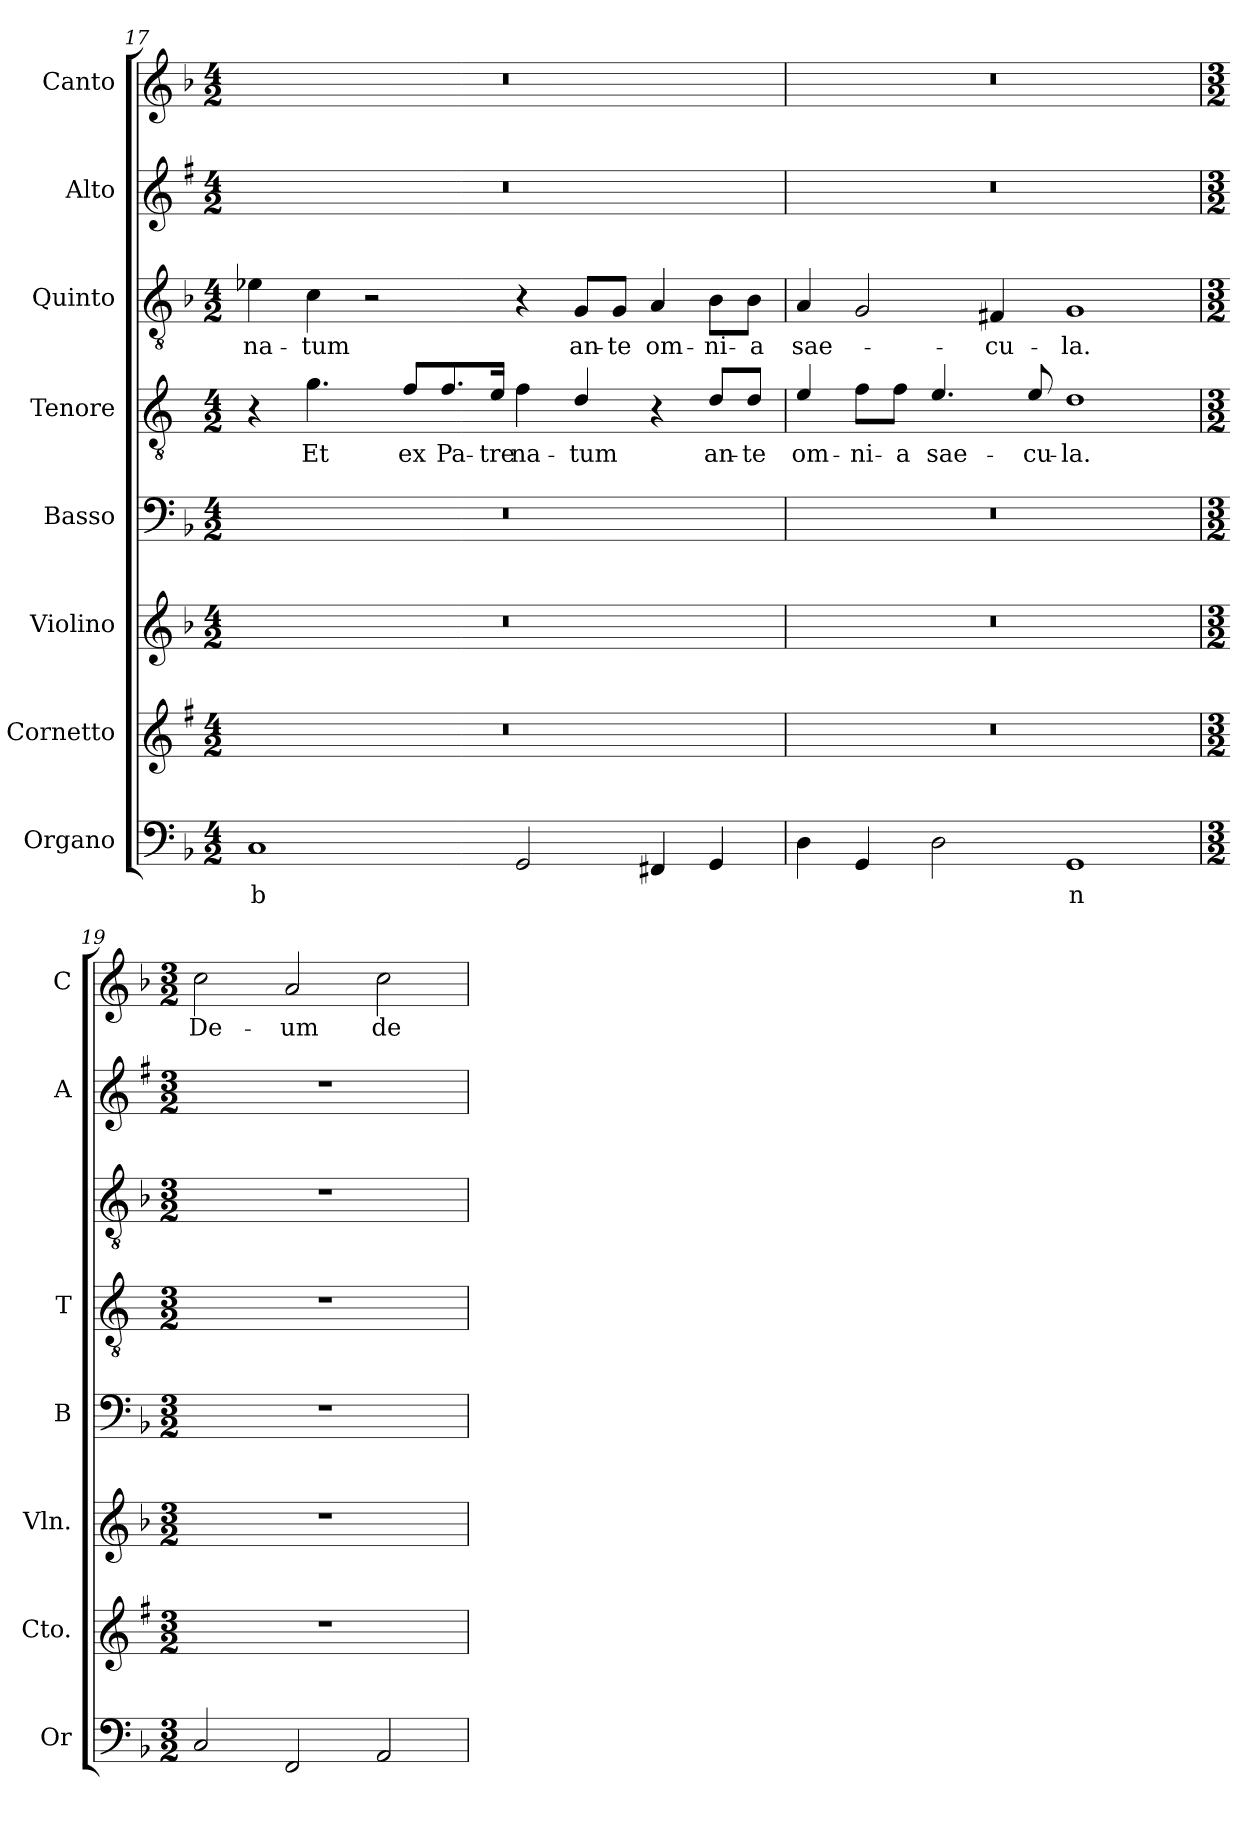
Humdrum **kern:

**kern	**text	**kern	**kern	**kern	**kern	**text	**kern	**text	**kern	**kern	**text
*part8	*part8	*part7	*part6	*part5	*part4	*part4	*part3	*part3	*part2	*part1	*part1
*staff8	*staff8	*staff7	*staff6	*staff5	*staff4	*staff4	*staff3	*staff3	*staff2	*staff1	*staff1
*I"Organo	*	*I"Cornetto	*I"Violino	*I"Basso	*I"Tenore	*	*I"Quinto	*	*I"Alto	*I"Canto	*
*I'Or	*	*I'Cto.	*I'Vln.	*I'B	*I'T	*	*	*	*I'A	*I'C	*
!!LO:PB:g=z
*clefF4	*	*clefG2	*clefG2	*clefF4	*clefGv2	*	*clefGv2	*	*clefG2	*clefG2	*
*	*	*ITrd1c2	*	*	*ITrd4c7	*	*	*	*ITrd1c2	*	*
*k[b-]	*	*k[b-]	*k[b-]	*k[b-]	*k[b-]	*	*k[b-]	*	*k[b-]	*k[b-]	*
*F:	*	*F:	*F:	*F:	*F:	*	*F:	*	*F:	*F:	*
*M4/2	*	*M4/2	*M4/2	*M4/2	*M4/2	*	*M4/2	*	*M4/2	*M4/2	*
=17	=17	=17	=17	=17	=17	=17	=17	=17	=17	=17	=17
!	!LO:LY:b	!	!	!	!	!	!	!LO:LY:b	!	!	!
1C	b	0r	0r	0r	4r	.	4e-X\	na-	0r	0r	.
!	!	!	!	!	!	!LO:LY:b	!	!LO:LY:b	!	!	!
.	.	.	.	.	4.c\	Et	4c\	-tum	.	.	.
.	.	.	.	.	.	.	2r	.	.	.	.
!	!	!	!	!	!	!LO:LY:b	!	!	!	!	!
.	.	.	.	.	8B-/L	ex	.	.	.	.	.
!	!	!	!	!	!	!LO:LY:b	!	!	!	!	!
.	.	.	.	.	8.B-/	Pa-	.	.	.	.	.
!	!	!	!	!	!	!LO:LY:b	!	!	!	!	!
.	.	.	.	.	16A/Jk	-tre	.	.	.	.	.
!	!	!	!	!	!	!LO:LY:b	!	!	!	!	!
2GG/	.	.	.	.	4B-\	na-	4r	.	.	.	.
!	!	!	!	!	!	!LO:LY:b	!	!LO:LY:b	!	!	!
.	.	.	.	.	4G/	-tum	8G/L	an-	.	.	.
!	!	!	!	!	!	!	!	!LO:LY:b	!	!	!
.	.	.	.	.	.	.	8G/J	-te	.	.	.
!	!	!	!	!	!	!	!	!LO:LY:b	!	!	!
4FF#X/	.	.	.	.	4r	.	4A/	om-	.	.	.
!	!	!	!	!	!	!LO:LY:b	!	!LO:LY:b	!	!	!
4GG/	.	.	.	.	8G/L	an-	8B-\L	-ni-	.	.	.
!	!	!	!	!	!	!LO:LY:b	!	!LO:LY:b	!	!	!
.	.	.	.	.	8G/J	-te	8B-\J	-a	.	.	.
=18	=18	=18	=18	=18	=18	=18	=18	=18	=18	=18	=18
!	!	!	!	!	!	!LO:LY:b	!	!LO:LY:b	!	!	!
4D\	.	0r	0r	0r	4A/	om-	4A/	sae-	0r	0r	.
!	!	!	!	!	!	!LO:LY:b	!	!	!	!	!
4GG/	.	.	.	.	8B-\L	-ni-	2G/	.	.	.	.
!	!	!	!	!	!	!LO:LY:b	!	!	!	!	!
.	.	.	.	.	8B-\J	-a	.	.	.	.	.
!	!	!	!	!	!	!LO:LY:b	!	!	!	!	!
2D\	.	.	.	.	4.A/	sae-	.	.	.	.	.
!	!	!	!	!	!	!	!	!LO:LY:b	!	!	!
.	.	.	.	.	.	.	4F#X/	-cu-	.	.	.
!	!	!	!	!	!	!LO:LY:b	!	!	!	!	!
.	.	.	.	.	8A/	-cu-	.	.	.	.	.
!	!LO:LY:b	!	!	!	!	!LO:LY:b	!	!LO:LY:b	!	!	!
1GG	n	.	.	.	1G	-la.	1G	-la.	.	.	.
=19	=19	=19	=19	=19	=19	=19	=19	=19	=19	=19	=19
*M3/2	*	*M3/2	*M3/2	*M3/2	*M3/2	*	*M3/2	*	*M3/2	*M3/2	*
!	!	!	!	!	!	!	!	!	!	!	!LO:LY:b
2C/	.	1.r	1.r	1.r	1.r	.	1.r	.	1.r	2cc\	-De-
!	!	!	!	!	!	!	!	!	!	!	!LO:LY:b
2FF/	.	.	.	.	.	.	.	.	.	2a/	-um
!	!	!	!	!	!	!	!	!	!	!	!LO:LY:b
2AA/	.	.	.	.	.	.	.	.	.	2cc\	de
=	=	=	=	=	=	=	=	=	=	=	=
*-	*-	*-	*-	*-	*-	*-	*-	*-	*-	*-	*-
